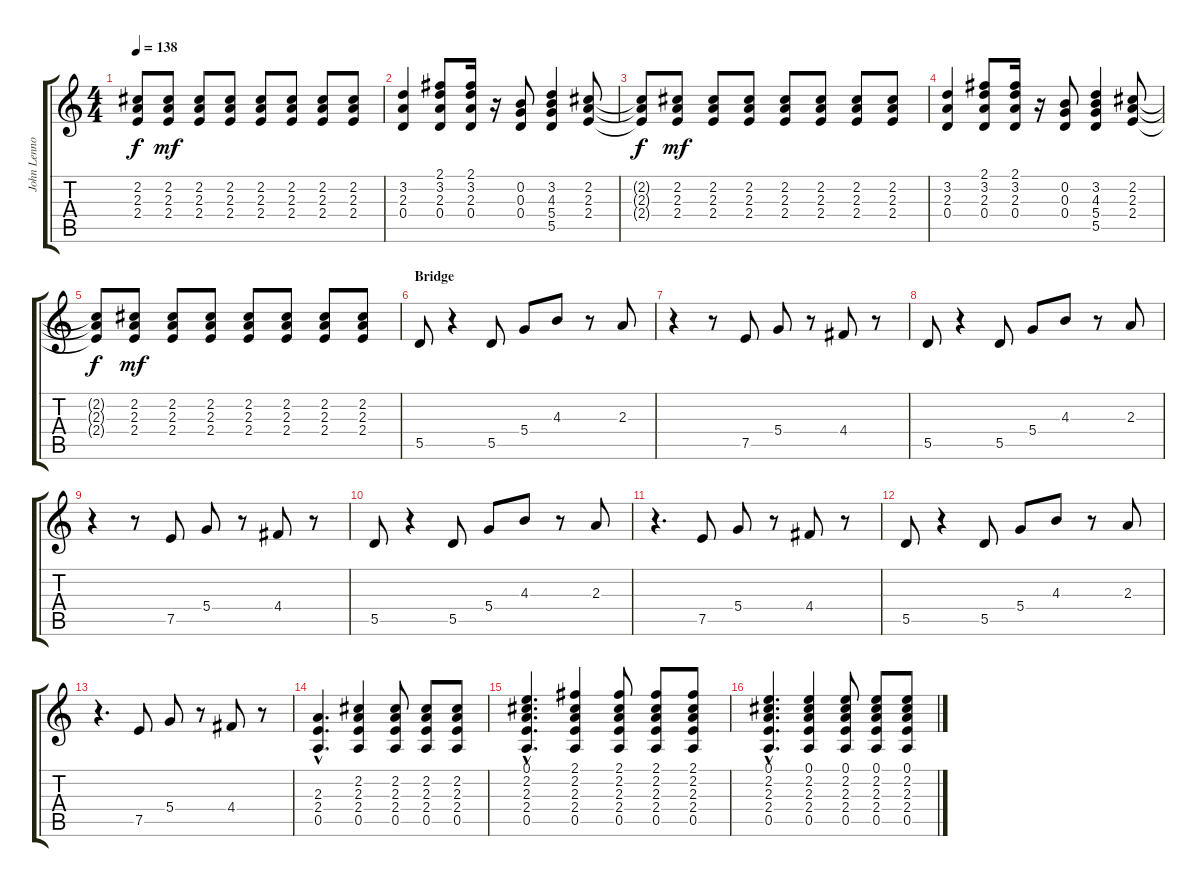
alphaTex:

\track ("John Lennon" "John Lenno") {instrument electricguitarclean}
\staff {score tabs}
\tuning (E4 B3 G3 D3 A2 E2) {hide}
\ts (4 4)
\tempo 138
\clef g2
\ks c
(2.2{t} 2.3{t} 2.4{t}).8{dy f} (2.2 2.3 2.4).8{dy mf} (2.2 2.3 2.4).8 (2.2 2.3 2.4).8 (2.2 2.3 2.4).8 (2.2 2.3 2.4).8 (2.2 2.3 2.4).8 (2.2 2.3 2.4).8 |
(3.2 2.3 0.4).4 (2.1 3.2 2.3 0.4).8 (2.1 3.2 2.3 0.4).16 r.16 (0.2 0.3 0.4).8 (3.2 4.3 5.4 5.5).4 (2.2 2.3 2.4).8 |
(2.2{t} 2.3{t} 2.4{t}).8{dy f} (2.2 2.3 2.4).8{dy mf} (2.2 2.3 2.4).8 (2.2 2.3 2.4).8 (2.2 2.3 2.4).8 (2.2 2.3 2.4).8 (2.2 2.3 2.4).8 (2.2 2.3 2.4).8 |
(3.2 2.3 0.4).4 (2.1 3.2 2.3 0.4).8 (2.1 3.2 2.3 0.4).16 r.16 (0.2 0.3 0.4).8 (3.2 4.3 5.4 5.5).4 (2.2 2.3 2.4).8 |
(2.2{t} 2.3{t} 2.4{t}).8{dy f} (2.2 2.3 2.4).8{dy mf} (2.2 2.3 2.4).8 (2.2 2.3 2.4).8 (2.2 2.3 2.4).8 (2.2 2.3 2.4).8 (2.2 2.3 2.4).8 (2.2 2.3 2.4).8 |
\section ("" "Bridge")
5.5.8 r.4 5.5.8 5.4.8 4.3.8 r.8 2.3.8 |
r.4 r.8 7.5.8 5.4.8 r.8 4.4.8 r.8 |
5.5.8 r.4 5.5.8 5.4.8 4.3.8 r.8 2.3.8 |
r.4 r.8 7.5.8 5.4.8 r.8 4.4.8 r.8 |
5.5.8 r.4 5.5.8 5.4.8 4.3.8 r.8 2.3.8 |
r.4{d} 7.5.8 5.4.8 r.8 4.4.8 r.8 |
5.5.8 r.4 5.5.8 5.4.8 4.3.8 r.8 2.3.8 |
r.4{d} 7.5.8 5.4.8 r.8 4.4.8 r.8 |
(2.3{hac} 2.4{hac} 0.5{hac}).4{d} (2.2 2.3 2.4 0.5).4 (2.2 2.3 2.4 0.5).8 (2.2 2.3 2.4 0.5).8 (2.2 2.3 2.4 0.5).8 |
(0.1{hac} 2.2{hac} 2.3{hac} 2.4{hac} 0.5{hac}).4{d} (2.1 2.2 2.3 2.4 0.5).4 (2.1 2.2 2.3 2.4 0.5).8 (2.1 2.2 2.3 2.4 0.5).8 (2.1 2.2 2.3 2.4 0.5).8 |
(0.1{hac} 2.2{hac} 2.3{hac} 2.4{hac} 0.5{hac}).4{d} (0.1 2.2 2.3 2.4 0.5).4 (0.1 2.2 2.3 2.4 0.5).8 (0.1 2.2 2.3 2.4 0.5).8 (0.1 2.2 2.3 2.4 0.5).8
